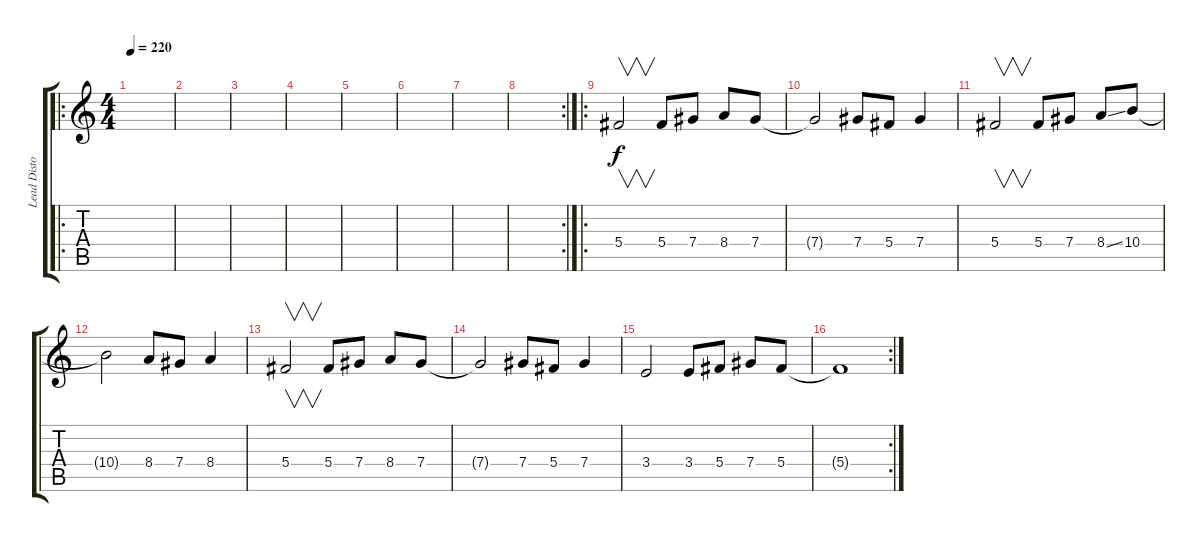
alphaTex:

\track ("Lead Distortion" "Lead Disto") {instrument overdrivenguitar}
\staff {score tabs}
\tuning (Eb4 Bb3 Gb3 Db3 Ab2 Eb2) {hide}
\ro
\ts (4 4)
\tempo 220
\clef g2
\ks c
|
|
|
|
|
|
|
\rc 2
|
\ro
5.4.2{v} 5.4.8 7.4.8 8.4.8 7.4.8 |
7.4{t}.2 7.4.8 5.4.8 7.4.4 |
5.4.2{v} 5.4.8 7.4.8 8.4{ss}.8 10.4.8 |
10.4{t}.2 8.4.8 7.4.8 8.4.4 |
5.4.2{v} 5.4.8 7.4.8 8.4.8 7.4.8 |
7.4{t}.2 7.4.8 5.4.8 7.4.4 |
3.4.2 3.4.8 5.4.8 7.4.8 5.4.8 |
\rc 2
5.4{t}.1
